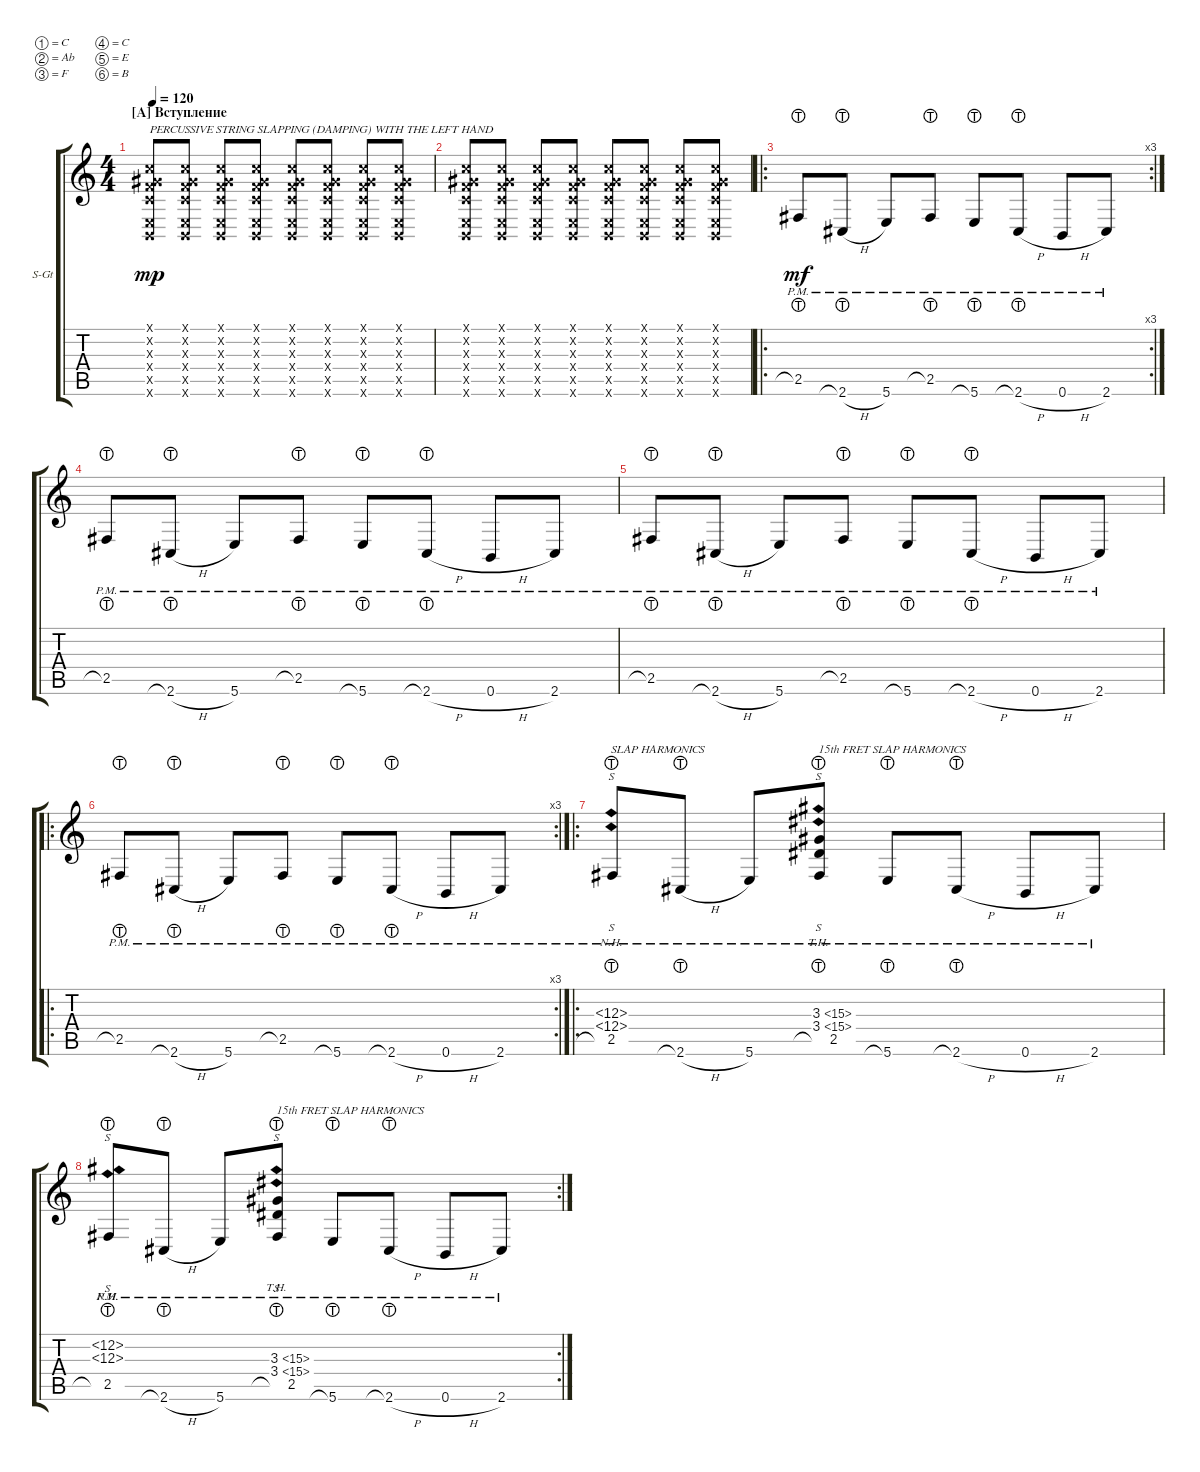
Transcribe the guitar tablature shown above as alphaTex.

\defaultSystemsLayout 4
\bracketExtendMode groupsimilarinstruments
\firstSystemTrackNameOrientation horizontal
\otherSystemsTrackNameOrientation horizontal
\track ("Steel Guitar" "S-Gt") {instrument acousticguitarsteel}
\staff {score tabs}
\tuning (C4 Ab3 F3 C3 E2 B1)
\ts (4 4)
\section ("A" "Вступление")
\tempo 120
\clef g2
\ks c
(0.5{x} 0.6{x} 0.4{x} 0.3{x} 0.2{x} 0.1{x}).8{txt "PERCUSSIVE STRING SLAPPING (DAMPING) WITH THE LEFT HAND" dy mp instrument acousticguitarsteel} (0.5{x} 0.6{x} 0.4{x} 0.3{x} 0.2{x} 0.1{x}).8 (0.5{x} 0.6{x} 0.4{x} 0.3{x} 0.2{x} 0.1{x}).8 (0.5{x} 0.6{x} 0.4{x} 0.3{x} 0.2{x} 0.1{x}).8 (0.5{x} 0.6{x} 0.4{x} 0.3{x} 0.2{x} 0.1{x}).8 (0.5{x} 0.6{x} 0.4{x} 0.3{x} 0.2{x} 0.1{x}).8 (0.5{x} 0.6{x} 0.4{x} 0.3{x} 0.2{x} 0.1{x}).8 (0.5{x} 0.6{x} 0.4{x} 0.3{x} 0.2{x} 0.1{x}).8 |
(0.5{x} 0.6{x} 0.4{x} 0.3{x} 0.2{x} 0.1{x}).8 (0.5{x} 0.6{x} 0.4{x} 0.3{x} 0.2{x} 0.1{x}).8 (0.5{x} 0.6{x} 0.4{x} 0.3{x} 0.2{x} 0.1{x}).8 (0.5{x} 0.6{x} 0.4{x} 0.3{x} 0.2{x} 0.1{x}).8 (0.5{x} 0.6{x} 0.4{x} 0.3{x} 0.2{x} 0.1{x}).8 (0.5{x} 0.6{x} 0.4{x} 0.3{x} 0.2{x} 0.1{x}).8 (0.5{x} 0.6{x} 0.4{x} 0.3{x} 0.2{x} 0.1{x}).8 (0.5{x} 0.6{x} 0.4{x} 0.3{x} 0.2{x} 0.1{x}).8 |
\ro
\rc 3
2.5{lht pm}.8{dy mf} 2.6{h lht pm}.8 5.6{pm}.8 2.5{lht pm}.8 5.6{lht pm}.8 2.6{h lht pm}.8 0.6{h pm}.8 2.6{pm}.8 |
2.5{lht pm}.8 2.6{h lht pm}.8 5.6{pm}.8 2.5{lht pm}.8 5.6{lht pm}.8 2.6{h lht pm}.8 0.6{h pm}.8 2.6{pm}.8 |
2.5{lht pm}.8 2.6{h lht pm}.8 5.6{pm}.8 2.5{lht pm}.8 5.6{lht pm}.8 2.6{h lht pm}.8 0.6{h pm}.8 2.6{pm}.8 |
\ro
\rc 3
2.5{lht pm}.8 2.6{h lht pm}.8 5.6{pm}.8 2.5{lht pm}.8 5.6{lht pm}.8 2.6{h lht pm}.8 0.6{h pm}.8 2.6{pm}.8 |
\ro
(13.4{nh} 2.5{lht pm} 13.3{nh}).8{s txt "SLAP HARMONICS"} 2.6{h lht pm}.8 5.6{pm}.8 (2.5{lht pm} 3.3{th 12} 3.4{th 12}).8{s txt "15th FRET SLAP HARMONICS"} 5.6{lht pm}.8 2.6{h lht pm}.8 0.6{h pm}.8 2.6{pm}.8 |
\rc 2
(2.5{lht pm} 13.3{nh} 13.2{nh}).8{s} 2.6{h lht pm}.8 5.6{pm}.8 (2.5{lht pm} 3.3{th 12} 3.4{th 12}).8{s txt "15th FRET SLAP HARMONICS"} 5.6{lht pm}.8 2.6{h lht pm}.8 0.6{h pm}.8 2.6{pm}.8
